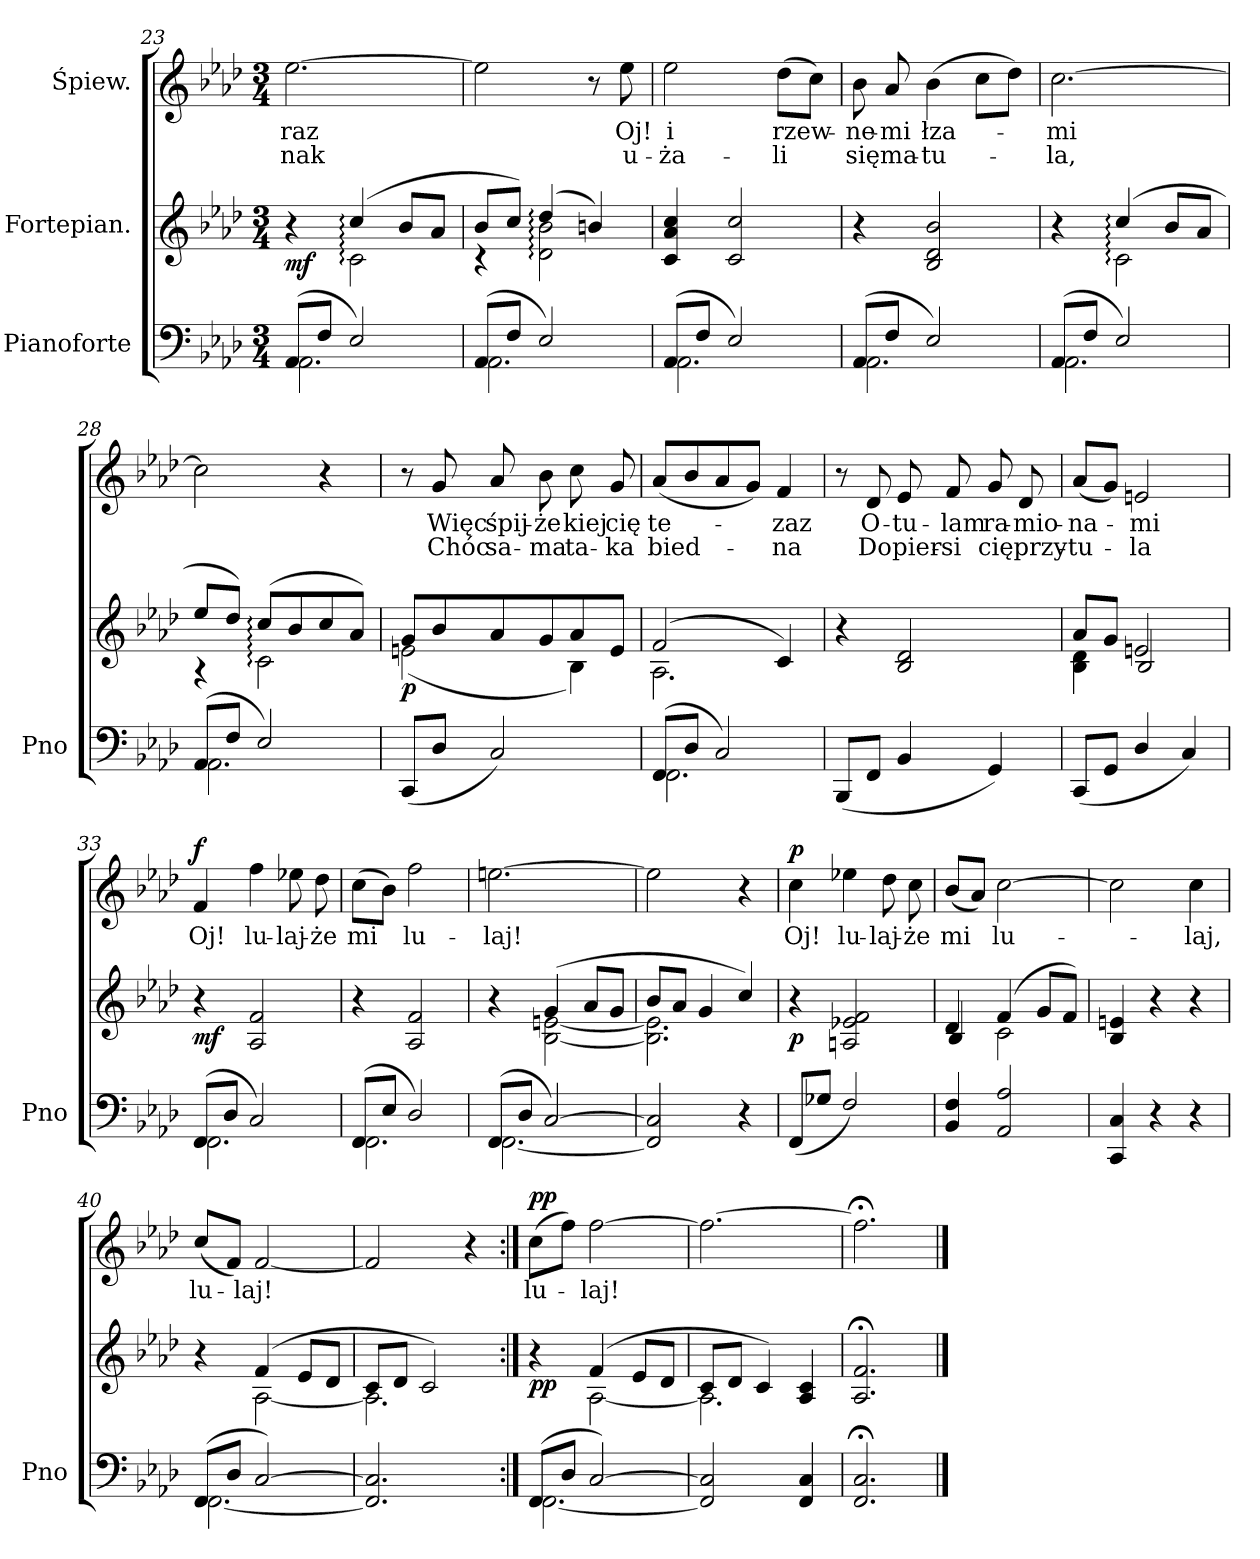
**kern	**kern	**dynam	**kern	**text	**text	**dynam
*part3	*part2	*part2	*part1	*part1	*part1	*part1
*staff3	*staff2	*staff2	*staff1	*staff1	*staff1	*staff1
*I"Pianoforte	*I"Fortepian.	*	*I"Śpiew.	*	*	*
*I'Pno	*	*	*	*	*	*
*clefF4	*clefG2	*	*clefG2	*	*	*
*k[b-e-a-d-]	*k[b-e-a-d-]	*	*k[b-e-a-d-]	*	*	*
*f:	*f:	*	*f:	*	*	*
*M3/4	*M3/4	*	*M3/4	*	*	*
=23	=23	=23	=23	=23	=23	=23
*^	*^	*	*	*	*	*
(8AA-/L	2.AA-\	4r	4ryy	mf	[2.ee-\	raz	-nak	.
8F/J	.	.	.	.	.	.	.	.
2E-/)	.	(4cc:/	2c:\	.	.	.	.	.
.	.	8b-/L	.	.	.	.	.	.
.	.	8a-/J	.	.	.	.	.	.
=24	=24	=24	=24	=24	=24	=24	=24	=24
(8AA-/L	2.AA-\	8b-/L	4r	.	2ee-\]	.	.	.
8F/J	.	8cc/J)	.	.	.	.	.	.
2E-/)	.	(4dd-:/	2d-:\ 2b-:\	.	.	.	.	.
.	.	4bn/)	.	.	8r	.	.	.
.	.	.	.	.	8ee-\	Oj!	u-	.
*	*	*v	*v	*	*	*	*	*
=25	=25	=25	=25	=25	=25	=25	=25
(8AA-/L	2.AA-\	4c/ 4a-/ 4cc/	.	2ee-\	i	-ża-	.
8F/J	.	.	.	.	.	.	.
2E-/)	.	2c/ 2cc/	.	.	.	.	.
.	.	.	.	(8dd-\L	rzew-	-li	.
.	.	.	.	8cc\J)	.	.	.
=26	=26	=26	=26	=26	=26	=26	=26
(8AA-/L	2.AA-\	4r	.	8b-\	-ne-	się	.
8F/J	.	.	.	8a-/	-mi	ma-	.
2E-/)	.	2B-/ 2d-/ 2b-/	.	(4b-\	łza-	-tu-	.
.	.	.	.	8cc\L	.	.	.
.	.	.	.	8dd-\J)	.	.	.
=27	=27	=27	=27	=27	=27	=27	=27
*	*	*^	*	*	*	*	*
(8AA-/L	2.AA-\	4r	4ryy	.	[2.cc\	-mi	-la,	.
8F/J	.	.	.	.	.	.	.	.
2E-/)	.	(4cc:/	2c:\	.	.	.	.	.
.	.	8b-/L	.	.	.	.	.	.
.	.	8a-/J	.	.	.	.	.	.
=28	=28	=28	=28	=28	=28	=28	=28	=28
(8AA-/L	2.AA-\	8ee-/L	4r	.	2cc\]	.	.	.
8F/J	.	8dd-/J)	.	.	.	.	.	.
2E-/)	.	(8cc:/L	2c:\	.	.	.	.	.
.	.	8b-/	.	.	.	.	.	.
.	.	8cc/	.	.	4r	.	.	.
.	.	8a-/J)	.	.	.	.	.	.
*v	*v	*	*	*	*	*	*	*
=29	=29	=29	=29	=29	=29	=29	=29
(8CC/L	8g/L	(2en\	p	8r	.	.	.
8D-/J	8b-/	.	.	8g/	Więc	Chóc	.
2C/)	8a-/	.	.	8a-/	śpij-	sa-	.
.	8g/	.	.	8b-\	-że	-ma	.
.	8a-/	4B-\)	.	8cc\	kiej	ta-	.
.	8e/J	.	.	8g/	cię	-ka	.
=30	=30	=30	=30	=30	=30	=30	=30
*^	*	*	*	*	*	*	*
(8FF/L	2.FF\	(2f/	2.A-\	.	(8a-/L	te-	bied-	.
8D-/J	.	.	.	.	8b-/	.	.	.
2C/)	.	.	.	.	8a-/	.	.	.
.	.	.	.	.	8g/J)	.	.	.
.	.	4c/)	.	.	4f/	-zaz	-na	.
*v	*v	*	*	*	*	*	*	*
*	*v	*v	*	*	*	*	*
=31	=31	=31	=31	=31	=31	=31
(8BBB-/L	4r	.	8r	.	.	.
8FF/J	.	.	8d-/	O-	Do	.
4BB-/	2B-/ 2d-/	.	8e-/	-tu-	pier-	.
.	.	.	8f/	-lam	-si	.
4GG/)	.	.	8g/	ra-	cię	.
.	.	.	8d-/	mio-	przy-	.
=32	=32	=32	=32	=32	=32	=32
*	*^	*	*	*	*	*
(8CC/L	8a-/L	4B-\ 4d-\	.	(8a-/L	-na-	-tu-	.
8GG/J	8g/J	.	.	8g/J)	.	.	.
4D-/	2en/	2B-/	.	2en/	-mi	-la	.
4C/)	.	.	.	.	.	.	.
*	*v	*v	*	*	*	*	*
=33	=33	=33	=33	=33	=33	=33
*^	*	*	*	*	*	*
!	!	!	!	!	!	!	!LO:DY:a
(8FF/L	2.FF\	4r	mf	4f/	Oj!	.	f
8D-/J	.	.	.	.	.	.	.
2C/)	.	2A-/ 2f/	.	4ff\	lu-	.	.
.	.	.	.	8ee-X\	-laj-	.	.
.	.	.	.	8dd-\	że	.	.
=34	=34	=34	=34	=34	=34	=34	=34
(8FF/L	2.FF\	4r	.	(8cc\L	mi	.	.
8E-/J	.	.	.	8b-\J)	.	.	.
2D-/)	.	2A-/ 2f/	.	2ff\	lu-	.	.
=35	=35	=35	=35	=35	=35	=35	=35
*	*	*^	*	*	*	*	*
(8FF/L	[2.FF\	4r	4ryy	.	[2.een\	-laj!	.	.
8D-/J	.	.	.	.	.	.	.	.
[2C/)	.	(4g/	[2B-\ [2en\	.	.	.	.	.
.	.	8a-/L	.	.	.	.	.	.
.	.	8g/J	.	.	.	.	.	.
*v	*v	*	*	*	*	*	*	*
=36	=36	=36	=36	=36	=36	=36	=36
2FF]/ 2C]/	8b-/L	2.B-]\ 2.e]\	.	2ee\]	.	.	.
.	8a-/J	.	.	.	.	.	.
.	4g/	.	.	.	.	.	.
4r	4cc/)	.	.	4r	.	.	.
*	*v	*v	*	*	*	*	*
=37	=37	=37	=37	=37	=37	=37
!	!	!	!	!	!	!LO:DY:a
(8FF/L	4r	p	4cc\	Oj!	.	p
8G-X/J	.	.	.	.	.	.
2F/)	2An/ 2e-X/ 2f/	.	4ee-X\	lu-	.	.
.	.	.	8dd-\	-laj-	.	.
.	.	.	8cc\	-że	.	.
=38	=38	=38	=38	=38	=38	=38
*	*^	*	*	*	*	*
4BB-/ 4F/	4d-/	4B-/	.	(8b-/L	mi	.	.
.	.	.	.	8a-/J)	.	.	.
2AA-/ 2A-/	(4f/	2c\	.	[2cc\	lu-	.	.
.	8g/L	.	.	.	.	.	.
.	8f/J)	.	.	.	.	.	.
*	*v	*v	*	*	*	*	*
=39	=39	=39	=39	=39	=39	=39
4CC/ 4C/	4B-/ 4en/	.	2cc\]	.	.	.
4r	4r	.	.	.	.	.
4r	4r	.	4cc\	-laj,	.	.
=40	=40	=40	=40	=40	=40	=40
*^	*^	*	*	*	*	*
(8FF/L	[2.FF\	4r	4ryy	.	(8cc/L	lu-	.	.
8D-/J	.	.	.	.	8f/J)	.	.	.
[2C/)	.	(4f/	[2A-\	.	[2f/	-laj!	.	.
.	.	8e-/L	.	.	.	.	.	.
.	.	8d-/J	.	.	.	.	.	.
*v	*v	*	*	*	*	*	*	*
=41	=41	=41	=41	=41	=41	=41	=41
2.FF]/ 2.C]/	8c/L	2.A-\]	.	2f/]	.	.	.
.	8d-/J	.	.	.	.	.	.
.	2c/)	.	.	.	.	.	.
.	.	.	.	4r	.	.	.
=42:|!	=42:|!	=42:|!	=42:|!	=42:|!	=42:|!	=42:|!	=42:|!
*^	*	*	*	*	*	*	*
!	!	!	!	!	!	!	!	!LO:DY:a
(8FF/L	[2.FF\	4r	4ryy	pp	(8cc\L	lu-	.	pp
8D-/J	.	.	.	.	8ff\J)	.	.	.
[2C/)	.	(4f/	[2A-\	.	[2ff\	-laj!	.	.
.	.	8e-/L	.	.	.	.	.	.
.	.	8d-/J	.	.	.	.	.	.
*v	*v	*	*	*	*	*	*	*
=43	=43	=43	=43	=43	=43	=43	=43
2FF]/ 2C]/	8c/L	2.A-\]	.	2.ff\_	.	.	.
.	8d-/J	.	.	.	.	.	.
.	4c/)	.	.	.	.	.	.
4FF/ 4C/	4A-/ 4c/	.	.	.	.	.	.
*	*v	*v	*	*	*	*	*
=44	=44	=44	=44	=44	=44	=44
2.FF;</ 2.C;</	2.A-;</ 2.f;</	.	2.ff;<\]	.	.	.
==	==	==	==	==	==	==
*-	*-	*-	*-	*-	*-	*-
